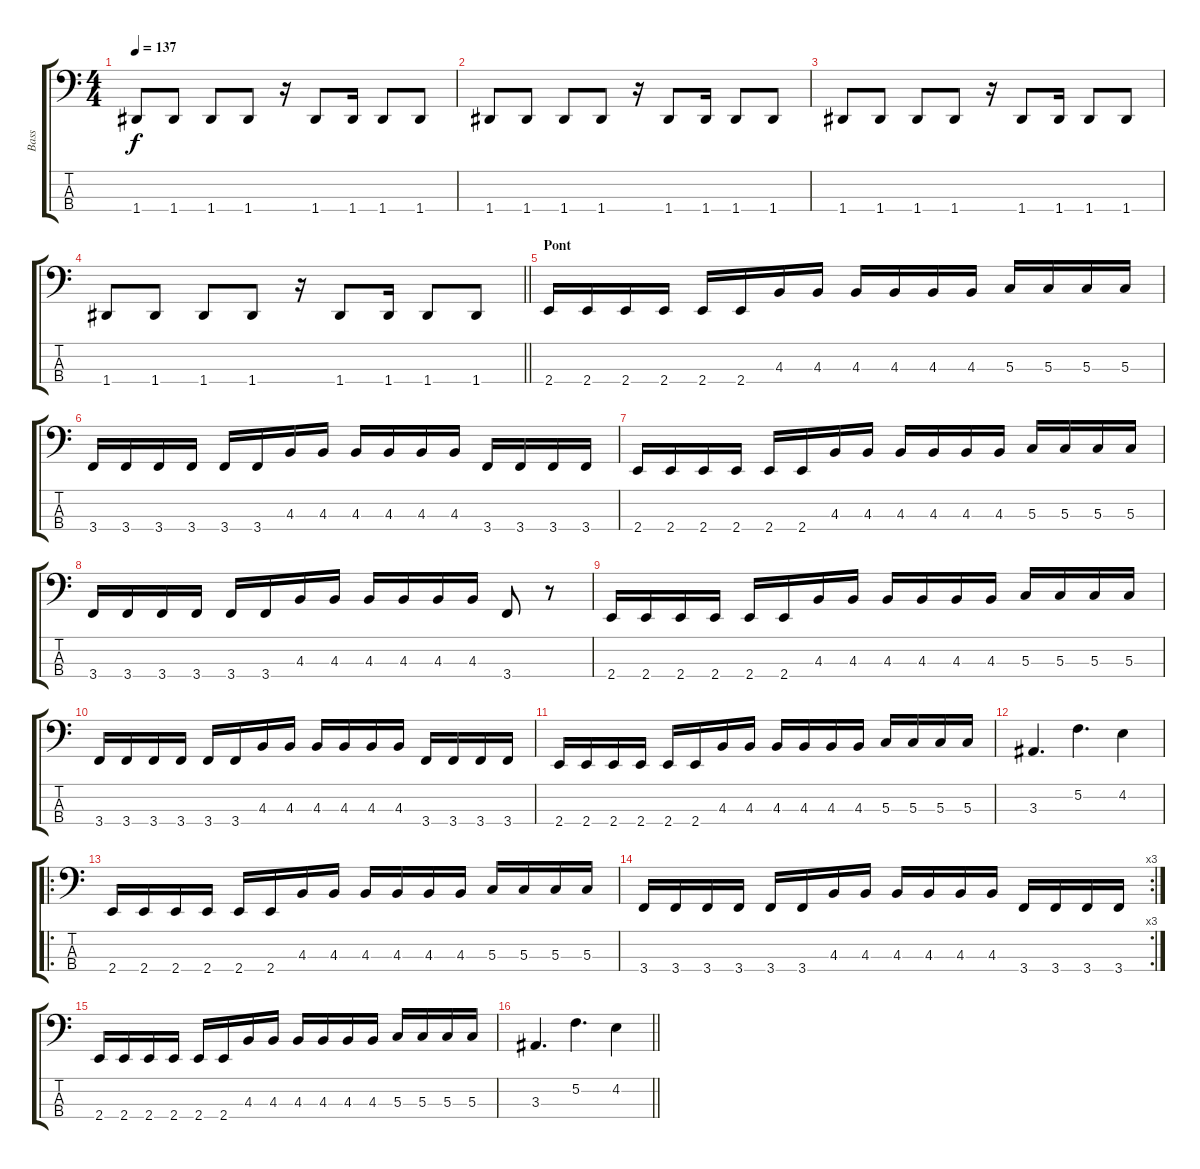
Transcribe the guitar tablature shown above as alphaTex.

\track ("Bass" "Bass") {instrument electricbasspick}
\staff {score tabs}
\tuning (F2 C2 G1 D1) {hide}
\ts (4 4)
\tempo 137
\clef f4
\ks c
1.4.8{dy f} 1.4.8 1.4.8 1.4.8 r.16 1.4.8 1.4.16 1.4.8 1.4.8 |
1.4.8 1.4.8 1.4.8 1.4.8 r.16 1.4.8 1.4.16 1.4.8 1.4.8 |
1.4.8 1.4.8 1.4.8 1.4.8 r.16 1.4.8 1.4.16 1.4.8 1.4.8 |
\barLineRight lightlight
1.4.8 1.4.8 1.4.8 1.4.8 r.16 1.4.8 1.4.16 1.4.8 1.4.8 |
\section ("" "Pont")
2.4.16 2.4.16 2.4.16 2.4.16 2.4.16 2.4.16 4.3.16 4.3.16 4.3.16 4.3.16 4.3.16 4.3.16 5.3.16 5.3.16 5.3.16 5.3.16 |
3.4.16 3.4.16 3.4.16 3.4.16 3.4.16 3.4.16 4.3.16 4.3.16 4.3.16 4.3.16 4.3.16 4.3.16 3.4.16 3.4.16 3.4.16 3.4.16 |
2.4.16 2.4.16 2.4.16 2.4.16 2.4.16 2.4.16 4.3.16 4.3.16 4.3.16 4.3.16 4.3.16 4.3.16 5.3.16 5.3.16 5.3.16 5.3.16 |
3.4.16 3.4.16 3.4.16 3.4.16 3.4.16 3.4.16 4.3.16 4.3.16 4.3.16 4.3.16 4.3.16 4.3.16 3.4.8 r.8 |
2.4.16 2.4.16 2.4.16 2.4.16 2.4.16 2.4.16 4.3.16 4.3.16 4.3.16 4.3.16 4.3.16 4.3.16 5.3.16 5.3.16 5.3.16 5.3.16 |
3.4.16 3.4.16 3.4.16 3.4.16 3.4.16 3.4.16 4.3.16 4.3.16 4.3.16 4.3.16 4.3.16 4.3.16 3.4.16 3.4.16 3.4.16 3.4.16 |
2.4.16 2.4.16 2.4.16 2.4.16 2.4.16 2.4.16 4.3.16 4.3.16 4.3.16 4.3.16 4.3.16 4.3.16 5.3.16 5.3.16 5.3.16 5.3.16 |
3.3.4{d} 5.2.4{d} 4.2.4 |
\ro
2.4.16 2.4.16 2.4.16 2.4.16 2.4.16 2.4.16 4.3.16 4.3.16 4.3.16 4.3.16 4.3.16 4.3.16 5.3.16 5.3.16 5.3.16 5.3.16 |
\rc 3
3.4.16 3.4.16 3.4.16 3.4.16 3.4.16 3.4.16 4.3.16 4.3.16 4.3.16 4.3.16 4.3.16 4.3.16 3.4.16 3.4.16 3.4.16 3.4.16 |
2.4.16 2.4.16 2.4.16 2.4.16 2.4.16 2.4.16 4.3.16 4.3.16 4.3.16 4.3.16 4.3.16 4.3.16 5.3.16 5.3.16 5.3.16 5.3.16 |
\barLineRight lightlight
3.3.4{d} 5.2.4{d} 4.2.4
